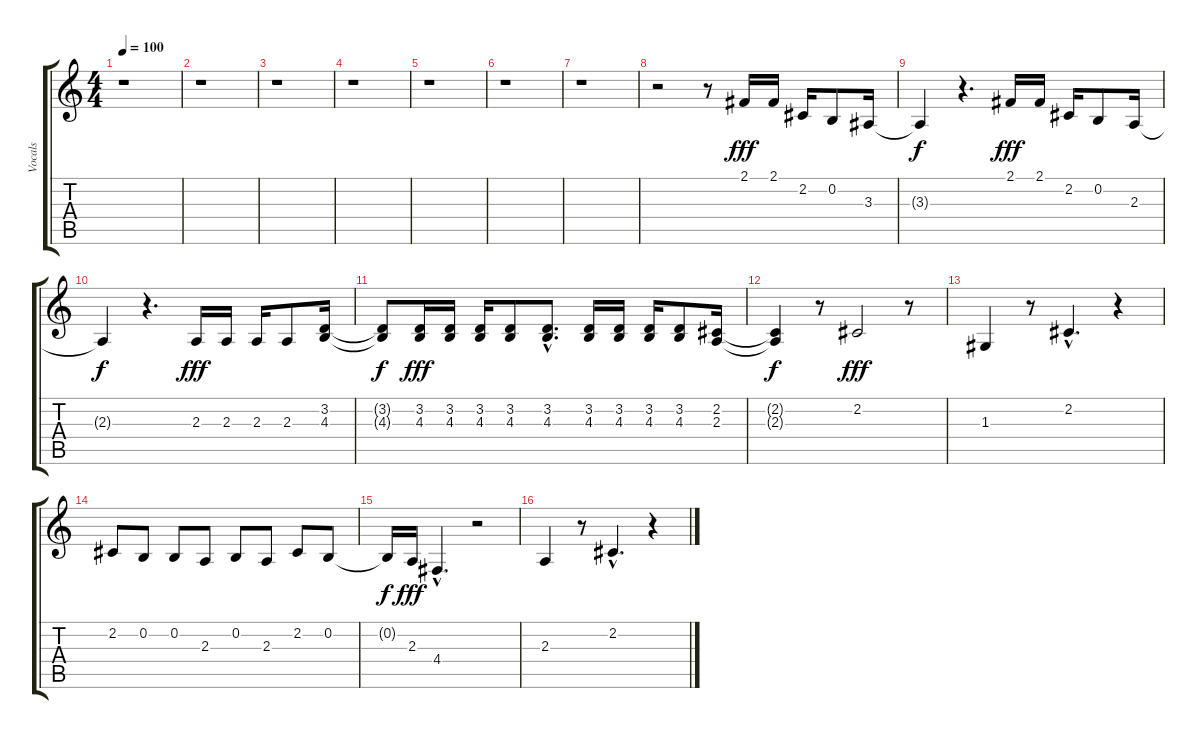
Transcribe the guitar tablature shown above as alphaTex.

\track ("Vocals" "Vocals") {instrument oboe}
\staff {score tabs}
\tuning (E4 B3 G3 D3 A2 E2) {hide}
\ts (4 4)
\tempo 100
\clef g2
\ks c
r.1{dy fff instrument oboe} |
r.1 |
r.1 |
r.1 |
r.1 |
r.1 |
r.1 |
r.2 r.8 2.1.16 2.1.16 2.2.16 0.2.8 3.3.16 |
3.3{t}.4{dy f} r.4{d} 2.1.16{dy fff} 2.1.16 2.2.16 0.2.8 2.3.16 |
2.3{t}.4{dy f} r.4{d} 2.3.16{dy fff} 2.3.16 2.3.16 2.3.8 (3.2 4.3).16 |
(3.2{t} 4.3{t}).8{dy f} (3.2 4.3).16{dy fff} (3.2 4.3).16 (3.2 4.3).16 (3.2 4.3).8 (3.2{hac} 4.3{hac}).8{d} (3.2 4.3).16 (3.2 4.3).16 (3.2 4.3).16 (3.2 4.3).8 (2.2 2.3).16 |
(2.2{t} 2.3{t}).4{dy f} r.8 2.2.2{dy fff} r.8 |
1.3.4 r.8 2.2{hac}.4{d} r.4 |
2.2.8 0.2.8 0.2.8 2.3.8 0.2.8 2.3.8 2.2.8 0.2.8 |
0.2{t}.16{dy f} 2.3.16{dy fff} 4.4{hac}.4{d} r.2 |
2.3.4 r.8 2.2{hac}.4{d} r.4
